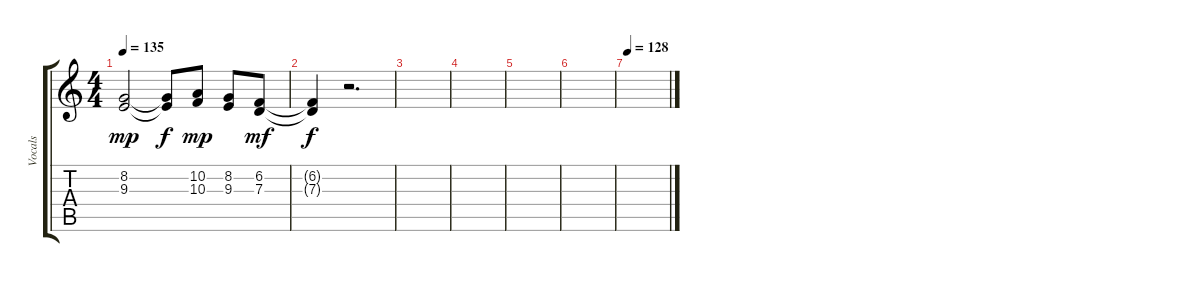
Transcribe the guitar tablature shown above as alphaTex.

\track ("Vocals" "Vocals") {instrument flute}
\staff {score tabs}
\tuning (E4 B3 G3 D3 A2 E2) {hide}
\ts (4 4)
\tempo 135
\clef g2
\ks c
(8.2 9.3).2{dy mp} (8.2{t} 9.3{t}).8{dy f} (10.2 10.3).8{dy mp} (8.2 9.3).8 (6.2 7.3).8{dy mf} |
(6.2{t} 7.3{t}).4{dy f} r.2{d} |
|
|
|
|
\tempo 128
